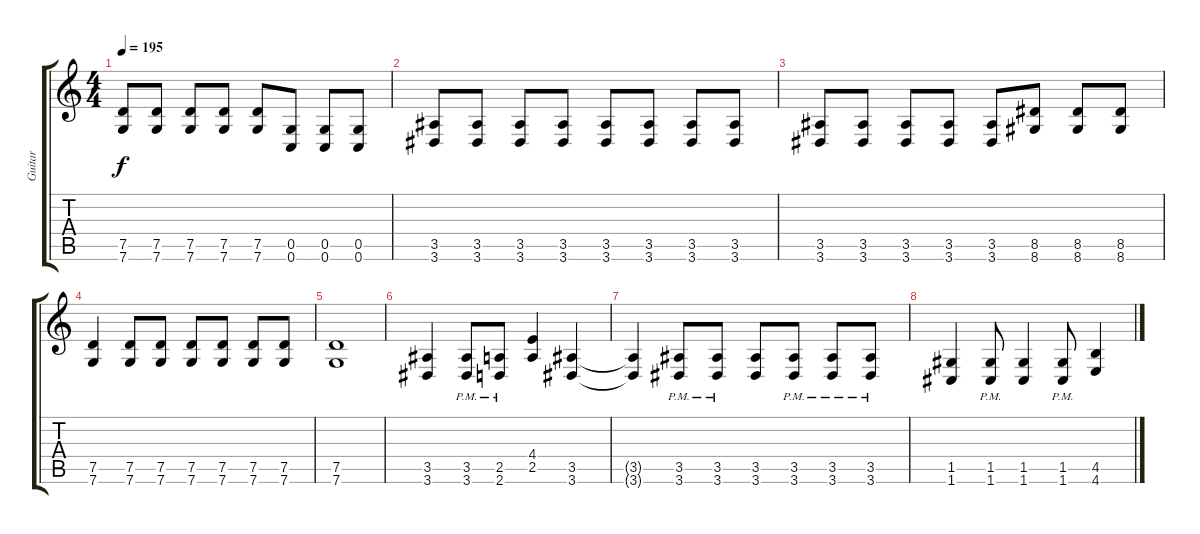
\track ("Guitar" "Guitar") {instrument distortionguitar}
\staff {score tabs}
\tuning (D4 A3 F3 C3 G2 C2) {hide}
\ts (4 4)
\tempo 195
\clef g2
\ks c
(7.5 7.6).8{dy f} (7.5 7.6).8 (7.5 7.6).8 (7.5 7.6).8 (7.5 7.6).8 (0.5 0.6).8 (0.5 0.6).8 (0.5 0.6).8 |
(3.5 3.6).8 (3.5 3.6).8 (3.5 3.6).8 (3.5 3.6).8 (3.5 3.6).8 (3.5 3.6).8 (3.5 3.6).8 (3.5 3.6).8 |
(3.5 3.6).8 (3.5 3.6).8 (3.5 3.6).8 (3.5 3.6).8 (3.5 3.6).8 (8.5 8.6).8 (8.5 8.6).8 (8.5 8.6).8 |
(7.5 7.6).4 (7.5 7.6).8 (7.5 7.6).8 (7.5 7.6).8 (7.5 7.6).8 (7.5 7.6).8 (7.5 7.6).8 |
(7.5 7.6).1 |
(3.5 3.6).4 (3.5{pm} 3.6{pm}).8 (2.5{pm} 2.6{pm}).8 (4.4 2.5).4 (3.5 3.6).4 |
(3.5{t} 3.6{t}).4 (3.5{pm} 3.6{pm}).8 (3.5{pm} 3.6{pm}).8 (3.5 3.6).8 (3.5{pm} 3.6{pm}).8 (3.5{pm} 3.6{pm}).8 (3.5{pm} 3.6{pm}).8 |
(1.5 1.6).4 (1.5{pm} 1.6{pm}).8 (1.5 1.6).4 (1.5{pm} 1.6{pm}).8 (4.5 4.6).4
